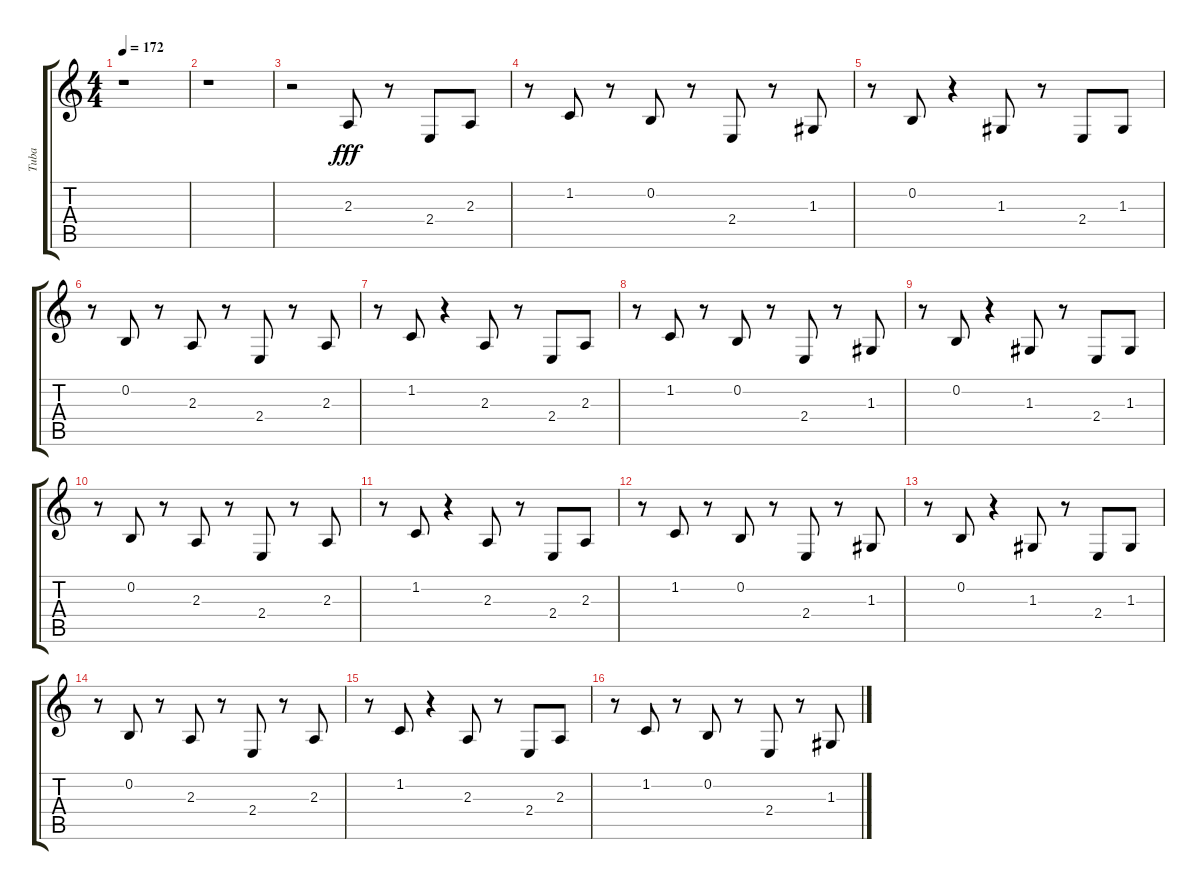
\track ("Tuba" "Tuba") {instrument tuba}
\staff {score tabs}
\tuning (E4 B3 G3 D3 A2 E2) {hide}
\ts (4 4)
\tempo 172
\clef g2
\ks c
r.1{dy fff} |
r.1 |
r.2 2.3.8 r.8 2.4.8 2.3.8 |
r.8 1.2.8 r.8 0.2.8 r.8 2.4.8 r.8 1.3.8 |
r.8 0.2.8 r.4 1.3.8 r.8 2.4.8 1.3.8 |
r.8 0.2.8 r.8 2.3.8 r.8 2.4.8 r.8 2.3.8 |
r.8 1.2.8 r.4 2.3.8 r.8 2.4.8 2.3.8 |
r.8 1.2.8 r.8 0.2.8 r.8 2.4.8 r.8 1.3.8 |
r.8 0.2.8 r.4 1.3.8 r.8 2.4.8 1.3.8 |
r.8 0.2.8 r.8 2.3.8 r.8 2.4.8 r.8 2.3.8 |
r.8 1.2.8 r.4 2.3.8 r.8 2.4.8 2.3.8 |
r.8 1.2.8 r.8 0.2.8 r.8 2.4.8 r.8 1.3.8 |
r.8 0.2.8 r.4 1.3.8 r.8 2.4.8 1.3.8 |
r.8 0.2.8 r.8 2.3.8 r.8 2.4.8 r.8 2.3.8 |
r.8 1.2.8 r.4 2.3.8 r.8 2.4.8 2.3.8 |
r.8 1.2.8 r.8 0.2.8 r.8 2.4.8 r.8 1.3.8
